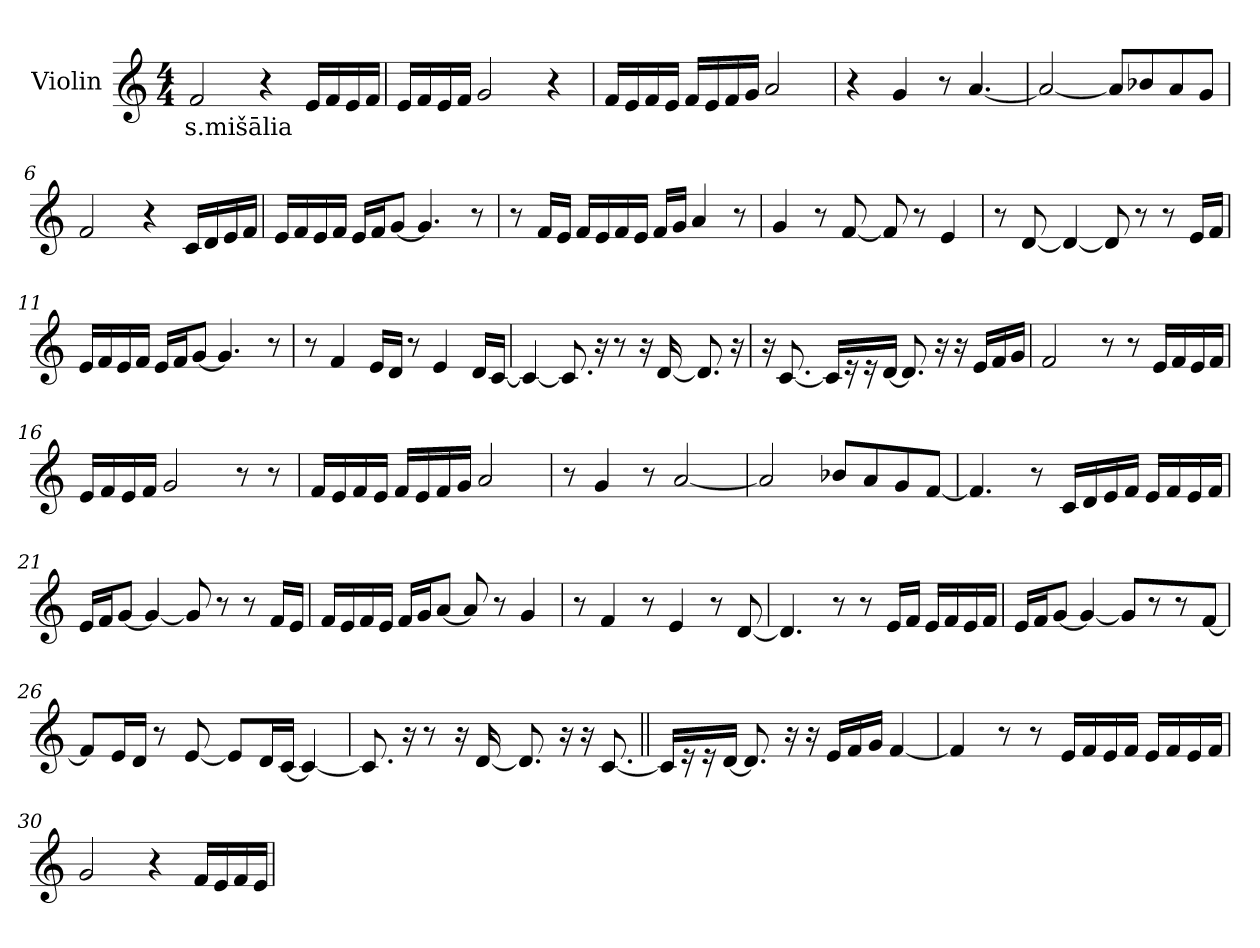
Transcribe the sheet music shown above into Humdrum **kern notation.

**kern	**text
*part1	*part1
*staff1	*staff1
*I"Violin	*
*clefG2	*
*k[]	*
*M4/4	*
*MM90	*
=1	=1
!	!LO:LY:b
2f/	s.mišālia
4r	.
16e/LL	.
16f/	.
16e/	.
16f/JJ	.
=2	=2
16e/LL	.
16f/	.
16e/	.
16f/JJ	.
2g/	.
4r	.
=3	=3
16f/LL	.
16e/	.
16f/	.
16e/JJ	.
16f/LL	.
16e/	.
16f/	.
16g/JJ	.
2a/	.
=4	=4
4r	.
4g/	.
8r	.
[4.a/	.
!!LO:LB:g=z
=5	=5
2a/_	.
8a/L]	.
8b-X/	.
8a/	.
8g/J	.
=6	=6
2f/	.
4r	.
16c/LL	.
16d/	.
16e/	.
16f/JJ	.
=7	=7
16e/LL	.
16f/	.
16e/	.
16f/JJ	.
16e/LL	.
16f/J	.
[8g/J	.
4.g/]	.
8r	.
=8	=8
8r	.
16f/LL	.
16e/JJ	.
16f/LL	.
16e/	.
16f/	.
16e/JJ	.
16f/LL	.
16g/JJ	.
4a/	.
8r	.
!!LO:LB:g=z
=9	=9
4g/	.
8r	.
[8f/	.
8f/]	.
8r	.
4e/	.
=10	=10
8r	.
[8d/	.
4d/_	.
8d/]	.
8r	.
8r	.
16e/LL	.
16f/JJ	.
=11	=11
16e/LL	.
16f/	.
16e/	.
16f/JJ	.
16e/LL	.
16f/J	.
[8g/J	.
4.g/]	.
8r	.
=12	=12
8r	.
4f/	.
16e/LL	.
16d/JJ	.
8r	.
4e/	.
16d/LL	.
[16c/JJ	.
!!LO:LB:g=z
=13	=13
4c/_	.
8.c/]	.
16r	.
8r	.
16r	.
[16d/	.
8.d/]	.
16r	.
=14	=14
16r	.
[8.c/	.
16c/LL]	.
16r	.
16r	.
[16d/JJ	.
8.d/]	.
16r	.
16r	.
16e/LL	.
16f/	.
16g/JJ	.
=15	=15
2f/	.
8r	.
8r	.
16e/LL	.
16f/	.
16e/	.
16f/JJ	.
=16	=16
16e/LL	.
16f/	.
16e/	.
16f/JJ	.
2g/	.
8r	.
8r	.
!!LO:LB:g=z
=17	=17
16f/LL	.
16e/	.
16f/	.
16e/JJ	.
16f/LL	.
16e/	.
16f/	.
16g/JJ	.
2a/	.
=18	=18
8r	.
4g/	.
8r	.
[2a/	.
=19	=19
2a/]	.
8b-X/L	.
8a/	.
8g/	.
[8f/J	.
=20	=20
4.f/]	.
8r	.
16c/LL	.
16d/	.
16e/	.
16f/JJ	.
16e/LL	.
16f/	.
16e/	.
16f/JJ	.
!!LO:LB:g=z
=21	=21
16e/LL	.
16f/J	.
[8g/J	.
4g/_	.
8g/]	.
8r	.
8r	.
16f/LL	.
16e/JJ	.
=22	=22
16f/LL	.
16e/	.
16f/	.
16e/JJ	.
16f/LL	.
16g/J	.
[8a/J	.
8a/]	.
8r	.
4g/	.
=23	=23
8r	.
4f/	.
8r	.
4e/	.
8r	.
[8d/	.
=24	=24
4.d/]	.
8r	.
8r	.
16e/LL	.
16f/JJ	.
16e/LL	.
16f/	.
16e/	.
16f/JJ	.
!!LO:LB:g=z
=25	=25
16e/LL	.
16f/J	.
[8g/J	.
4g/_	.
8g/L]	.
8r	.
8r	.
[8f/J	.
=26	=26
8f/L]	.
16e/L	.
16d/JJ	.
8r	.
[8e/	.
8e/L]	.
16d/L	.
[16c/JJ	.
4c/_	.
=27	=27
8.c/]	.
16r	.
8r	.
16r	.
[16d/	.
8.d/]	.
16r	.
16r	.
[8.c/	.
!!LO:PB:g=z
=28||	=28||
16c/LL]	.
16r	.
16r	.
[16d/JJ	.
8.d/]	.
16r	.
16r	.
16e/LL	.
16f/	.
16g/JJ	.
[4f/	.
=29	=29
4f/]	.
8r	.
8r	.
16e/LL	.
16f/	.
16e/	.
16f/JJ	.
16e/LL	.
16f/	.
16e/	.
16f/JJ	.
=30	=30
2g/	.
4r	.
16f/LL	.
16e/	.
16f/	.
16e/JJ	.
=	=
*-	*-
